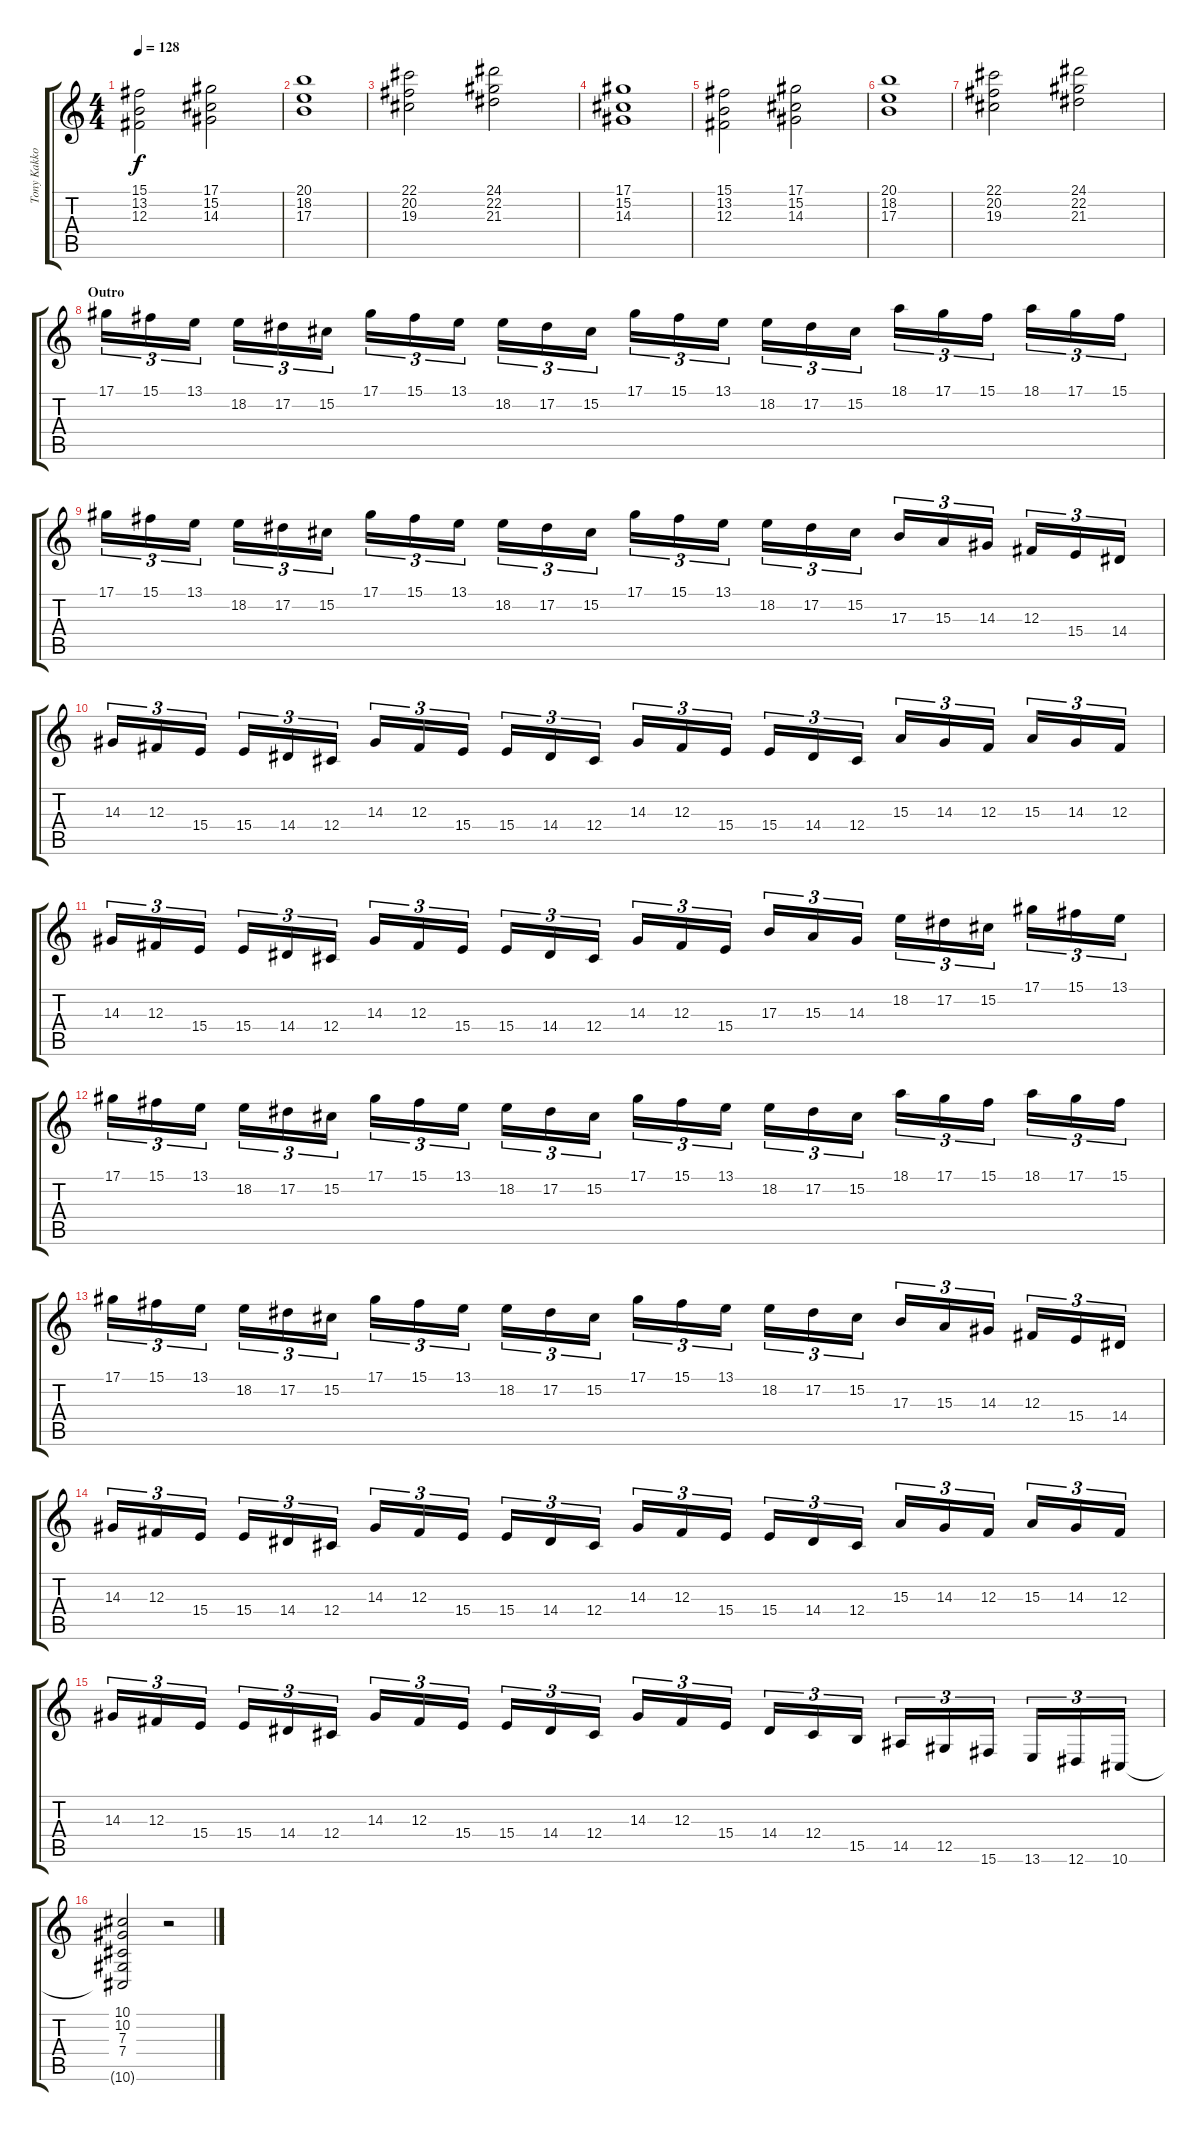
\track ("Tony Kakko RH" "Tony Kakko") {instrument harpsichord}
\staff {score tabs}
\tuning (Eb4 Bb3 Gb3 Db3 Ab2 Eb2) {hide}
\ts (4 4)
\tempo 128
\clef g2
\ks c
(15.1 13.2 12.3).2{dy f} (17.1 15.2 14.3).2 |
(20.1 18.2 17.3).1 |
(22.1 20.2 19.3).2 (24.1 22.2 21.3).2 |
(17.1 15.2 14.3).1{instrument harpsichord} |
(15.1 13.2 12.3).2 (17.1 15.2 14.3).2 |
(20.1 18.2 17.3).1 |
(22.1 20.2 19.3).2 (24.1 22.2 21.3).2 |
\section ("" "Outro")
17.1.16{tu (3 2) instrument lead1square} 15.1.16{tu (3 2)} 13.1.16{tu (3 2)} 18.2.16{tu (3 2)} 17.2.16{tu (3 2)} 15.2.16{tu (3 2)} 17.1.16{tu (3 2)} 15.1.16{tu (3 2)} 13.1.16{tu (3 2)} 18.2.16{tu (3 2)} 17.2.16{tu (3 2)} 15.2.16{tu (3 2)} 17.1.16{tu (3 2)} 15.1.16{tu (3 2)} 13.1.16{tu (3 2)} 18.2.16{tu (3 2)} 17.2.16{tu (3 2)} 15.2.16{tu (3 2)} 18.1.16{tu (3 2)} 17.1.16{tu (3 2)} 15.1.16{tu (3 2)} 18.1.16{tu (3 2)} 17.1.16{tu (3 2)} 15.1.16{tu (3 2)} |
17.1.16{tu (3 2)} 15.1.16{tu (3 2)} 13.1.16{tu (3 2)} 18.2.16{tu (3 2)} 17.2.16{tu (3 2)} 15.2.16{tu (3 2)} 17.1.16{tu (3 2)} 15.1.16{tu (3 2)} 13.1.16{tu (3 2)} 18.2.16{tu (3 2)} 17.2.16{tu (3 2)} 15.2.16{tu (3 2)} 17.1.16{tu (3 2)} 15.1.16{tu (3 2)} 13.1.16{tu (3 2)} 18.2.16{tu (3 2)} 17.2.16{tu (3 2)} 15.2.16{tu (3 2)} 17.3.16{tu (3 2)} 15.3.16{tu (3 2)} 14.3.16{tu (3 2)} 12.3.16{tu (3 2)} 15.4.16{tu (3 2)} 14.4.16{tu (3 2)} |
14.3.16{tu (3 2)} 12.3.16{tu (3 2)} 15.4.16{tu (3 2)} 15.4.16{tu (3 2)} 14.4.16{tu (3 2)} 12.4.16{tu (3 2)} 14.3.16{tu (3 2)} 12.3.16{tu (3 2)} 15.4.16{tu (3 2)} 15.4.16{tu (3 2)} 14.4.16{tu (3 2)} 12.4.16{tu (3 2)} 14.3.16{tu (3 2)} 12.3.16{tu (3 2)} 15.4.16{tu (3 2)} 15.4.16{tu (3 2)} 14.4.16{tu (3 2)} 12.4.16{tu (3 2)} 15.3.16{tu (3 2)} 14.3.16{tu (3 2)} 12.3.16{tu (3 2)} 15.3.16{tu (3 2)} 14.3.16{tu (3 2)} 12.3.16{tu (3 2)} |
14.3.16{tu (3 2)} 12.3.16{tu (3 2)} 15.4.16{tu (3 2)} 15.4.16{tu (3 2)} 14.4.16{tu (3 2)} 12.4.16{tu (3 2)} 14.3.16{tu (3 2)} 12.3.16{tu (3 2)} 15.4.16{tu (3 2)} 15.4.16{tu (3 2)} 14.4.16{tu (3 2)} 12.4.16{tu (3 2)} 14.3.16{tu (3 2)} 12.3.16{tu (3 2)} 15.4.16{tu (3 2)} 17.3.16{tu (3 2)} 15.3.16{tu (3 2)} 14.3.16{tu (3 2)} 18.2.16{tu (3 2)} 17.2.16{tu (3 2)} 15.2.16{tu (3 2)} 17.1.16{tu (3 2)} 15.1.16{tu (3 2)} 13.1.16{tu (3 2)} |
17.1.16{tu (3 2) volume 10 instrument lead1square} 15.1.16{tu (3 2)} 13.1.16{tu (3 2)} 18.2.16{tu (3 2)} 17.2.16{tu (3 2)} 15.2.16{tu (3 2)} 17.1.16{tu (3 2)} 15.1.16{tu (3 2)} 13.1.16{tu (3 2)} 18.2.16{tu (3 2)} 17.2.16{tu (3 2)} 15.2.16{tu (3 2)} 17.1.16{tu (3 2)} 15.1.16{tu (3 2)} 13.1.16{tu (3 2)} 18.2.16{tu (3 2)} 17.2.16{tu (3 2)} 15.2.16{tu (3 2)} 18.1.16{tu (3 2)} 17.1.16{tu (3 2)} 15.1.16{tu (3 2)} 18.1.16{tu (3 2)} 17.1.16{tu (3 2)} 15.1.16{tu (3 2)} |
17.1.16{tu (3 2)} 15.1.16{tu (3 2)} 13.1.16{tu (3 2)} 18.2.16{tu (3 2)} 17.2.16{tu (3 2)} 15.2.16{tu (3 2)} 17.1.16{tu (3 2)} 15.1.16{tu (3 2)} 13.1.16{tu (3 2)} 18.2.16{tu (3 2)} 17.2.16{tu (3 2)} 15.2.16{tu (3 2)} 17.1.16{tu (3 2)} 15.1.16{tu (3 2)} 13.1.16{tu (3 2)} 18.2.16{tu (3 2)} 17.2.16{tu (3 2)} 15.2.16{tu (3 2)} 17.3.16{tu (3 2)} 15.3.16{tu (3 2)} 14.3.16{tu (3 2)} 12.3.16{tu (3 2)} 15.4.16{tu (3 2)} 14.4.16{tu (3 2)} |
14.3.16{tu (3 2)} 12.3.16{tu (3 2)} 15.4.16{tu (3 2)} 15.4.16{tu (3 2)} 14.4.16{tu (3 2)} 12.4.16{tu (3 2)} 14.3.16{tu (3 2)} 12.3.16{tu (3 2)} 15.4.16{tu (3 2)} 15.4.16{tu (3 2)} 14.4.16{tu (3 2)} 12.4.16{tu (3 2)} 14.3.16{tu (3 2)} 12.3.16{tu (3 2)} 15.4.16{tu (3 2)} 15.4.16{tu (3 2)} 14.4.16{tu (3 2)} 12.4.16{tu (3 2)} 15.3.16{tu (3 2)} 14.3.16{tu (3 2)} 12.3.16{tu (3 2)} 15.3.16{tu (3 2)} 14.3.16{tu (3 2)} 12.3.16{tu (3 2)} |
14.3.16{tu (3 2)} 12.3.16{tu (3 2)} 15.4.16{tu (3 2)} 15.4.16{tu (3 2)} 14.4.16{tu (3 2)} 12.4.16{tu (3 2)} 14.3.16{tu (3 2)} 12.3.16{tu (3 2)} 15.4.16{tu (3 2)} 15.4.16{tu (3 2)} 14.4.16{tu (3 2)} 12.4.16{tu (3 2)} 14.3.16{tu (3 2)} 12.3.16{tu (3 2)} 15.4.16{tu (3 2)} 14.4.16{tu (3 2)} 12.4.16{tu (3 2)} 15.5.16{tu (3 2)} 14.5.16{tu (3 2)} 12.5.16{tu (3 2)} 15.6.16{tu (3 2)} 13.6.16{tu (3 2)} 12.6.16{tu (3 2)} 10.6.16{tu (3 2)} |
(10.1 10.2 7.3 7.4 10.6{t}).2{instrument stringensemble1} r.2
